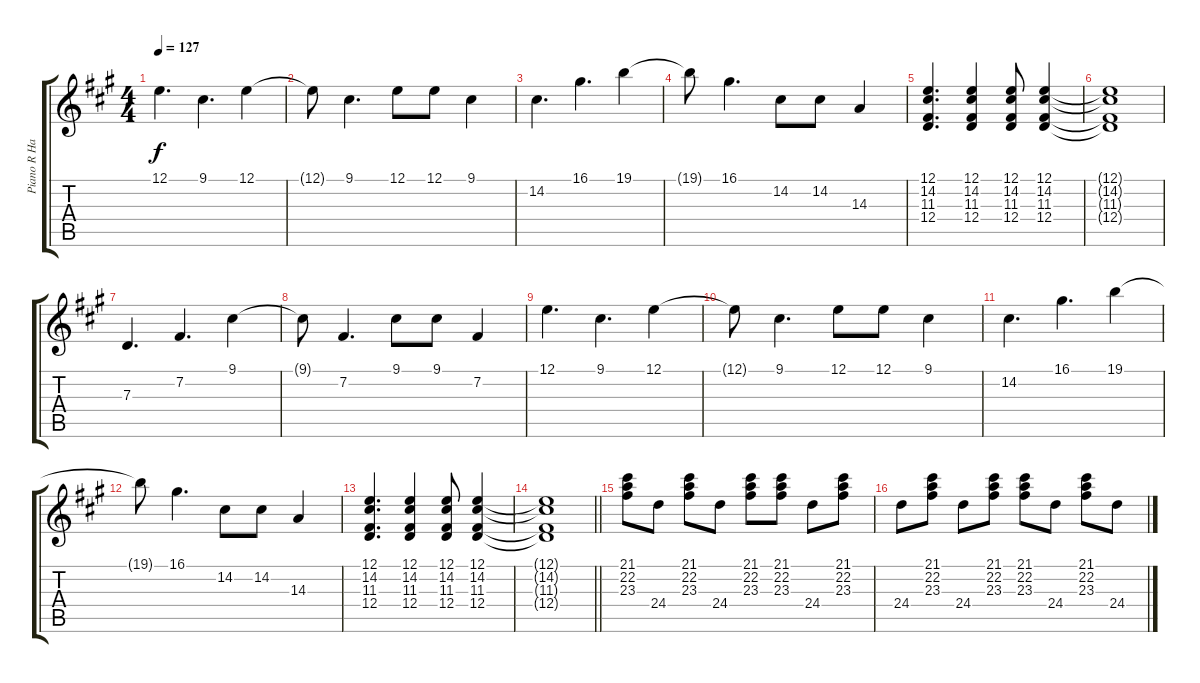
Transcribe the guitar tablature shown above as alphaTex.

\track ("Piano R Hand" "Piano R Ha") {instrument acousticgrandpiano}
\staff {score tabs}
\tuning (E4 B3 G3 D3 A2 E2) {hide}
\ts (4 4)
\tempo 127
\clef g2
\ks a
12.1.4{d dy f} 9.1.4{d} 12.1.4 |
12.1{t}.8 9.1.4{d} 12.1.8 12.1.8 9.1.4 |
14.2.4{d} 16.1.4{d} 19.1.4 |
19.1{t}.8 16.1.4{d} 14.2.8 14.2.8 14.3.4 |
(12.1 14.2 11.3 12.4).4{d} (12.1 14.2 11.3 12.4).4 (12.1 14.2 11.3 12.4).8 (12.1 14.2 11.3 12.4).4 |
(12.1{t} 14.2{t} 11.3{t} 12.4{t}).1 |
7.3.4{d} 7.2.4{d} 9.1.4 |
9.1{t}.8 7.2.4{d} 9.1.8 9.1.8 7.2.4 |
12.1.4{d} 9.1.4{d} 12.1.4 |
12.1{t}.8 9.1.4{d} 12.1.8 12.1.8 9.1.4 |
14.2.4{d} 16.1.4{d} 19.1.4 |
19.1{t}.8 16.1.4{d} 14.2.8 14.2.8 14.3.4 |
(12.1 14.2 11.3 12.4).4{d} (12.1 14.2 11.3 12.4).4 (12.1 14.2 11.3 12.4).8 (12.1 14.2 11.3 12.4).4 |
\barLineRight lightlight
(12.1{t} 14.2{t} 11.3{t} 12.4{t}).1 |
(21.1 22.2 23.3).8 24.4.8 (21.1 22.2 23.3).8 24.4.8 (21.1 22.2 23.3).8 (21.1 22.2 23.3).8 24.4.8 (21.1 22.2 23.3).8 |
24.4.8 (21.1 22.2 23.3).8 24.4.8 (21.1 22.2 23.3).8 (21.1 22.2 23.3).8 24.4.8 (21.1 22.2 23.3).8 24.4.8
